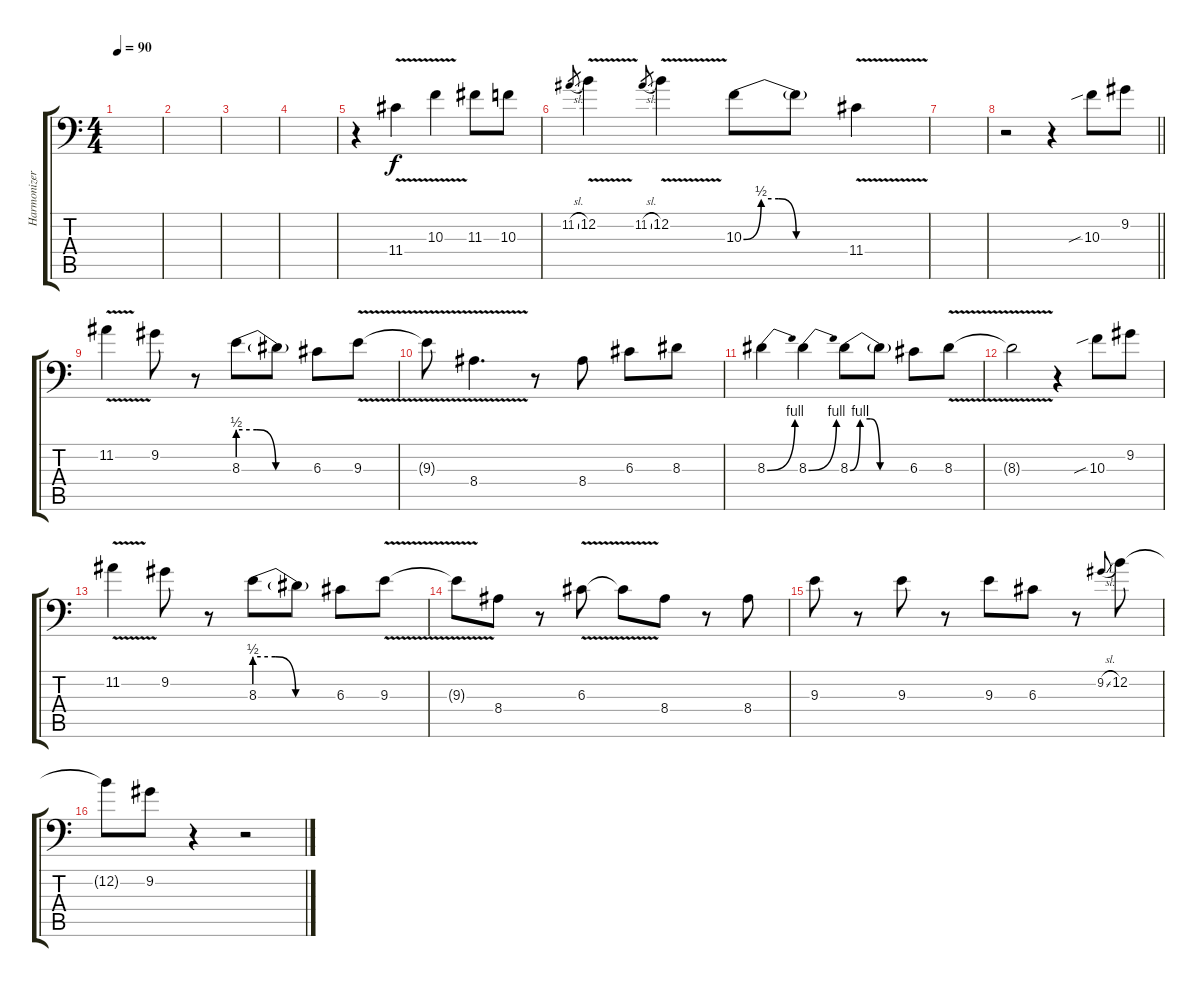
\track ("Harmonizer -1 Oct" "Harmonizer") {instrument overdrivenguitar}
\staff {score tabs}
\tuning (E3 B2 G2 D2 A1 E1) {hide}
\ts (4 4)
\tempo 90
\clef f4
\ks c
|
|
|
|
r.4 11.4{v}.4 10.3{v}.4 11.3.8 10.3.8 |
11.2{sl}.8{gr} 12.2{v}.4 11.2{sl}.8{gr} 12.2{v}.4 10.3{be (custom 0 0 10 2 20 2 30 0 60 0)}.8 10.3{t}.8 11.4{v}.4 |
|
\barLineRight lightlight
r.2 r.4 10.3{sib}.8 9.2.8 |
11.2{v}.4 9.2.8 r.8 8.3{be (custom 0 2 15 2 30 0 60 0)}.8 8.3{t}.8 6.3.8 9.3{v}.8 |
9.3{t}.8 8.4{v}.4{d} r.8 8.4.8 6.3.8 8.3.8 |
8.3{be (bend 0 0 60 4)}.4 8.3{be (bend 0 0 60 4)}.4 8.3{be (custom 0 0 10 4 20 4 30 0 60 0)}.8 8.3{t}.8 6.3.8 8.3{v}.8 |
8.3{t}.2 r.4 10.3{sib}.8 9.2.8 |
11.2{v}.4 9.2.8 r.8 8.3{be (custom 0 2 15 2 30 0 60 0)}.8 8.3{t}.8 6.3.8 9.3{v}.8 |
9.3{t}.8 8.4.8 r.8 6.3{v}.8 6.3{t}.8 8.4.8 r.8 8.4.8 |
9.3.8 r.8 9.3.8 r.8 9.3.8 6.3.8 r.8 9.2{sl}.8{gr onbeat} 12.2.8 |
12.2{t}.8 9.2.8 r.4 r.2
